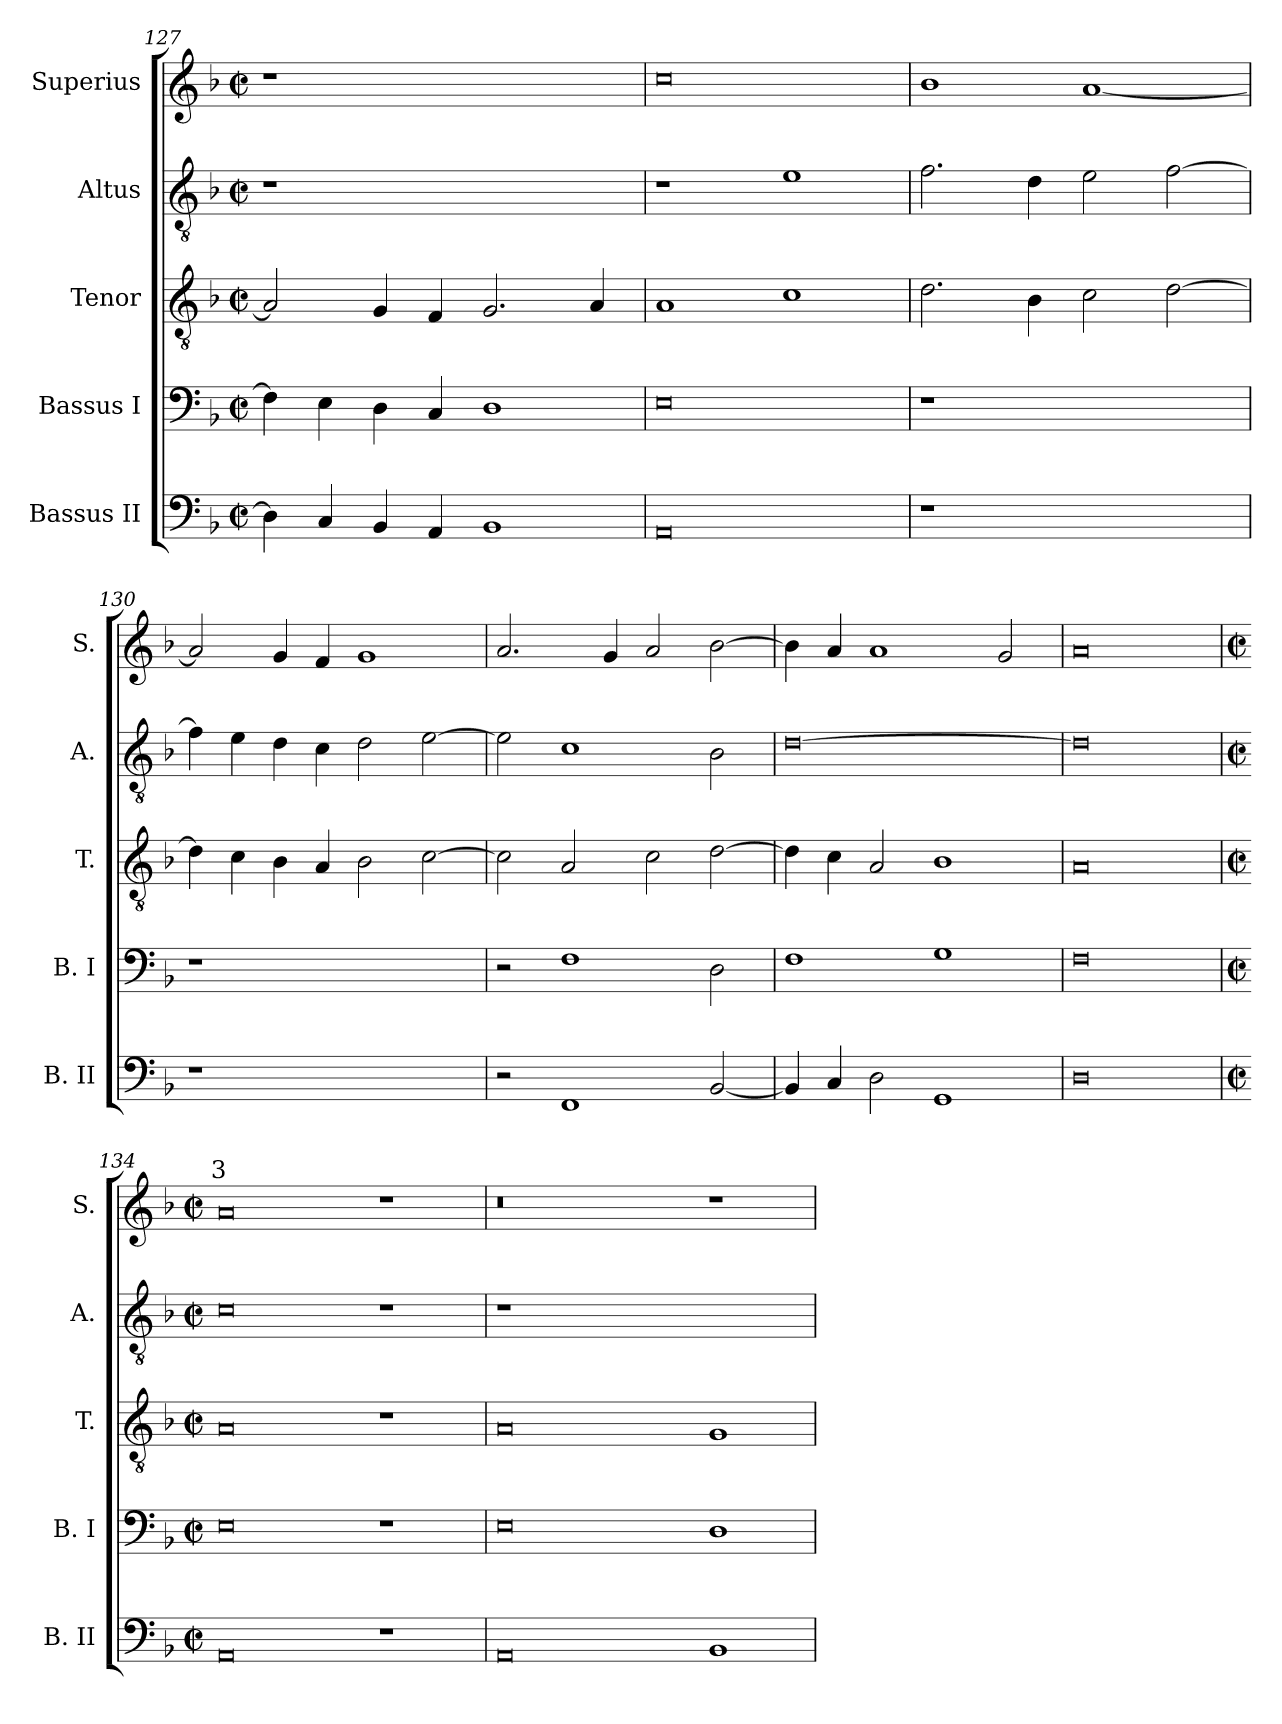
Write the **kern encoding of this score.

**kern	**kern	**kern	**kern	**kern
*part5	*part4	*part3	*part2	*part1
*staff5	*staff4	*staff3	*staff2	*staff1
*I"Bassus II	*I"Bassus I	*I"Tenor	*I"Altus	*I"Superius
*I'B. II	*I'B. I	*I'T.	*I'A.	*I'S.
*clefF4	*clefF4	*clefGv2	*clefGv2	*clefG2
*	*	*ITrd7c12	*ITrd7c12	*
*k[b-]	*k[b-]	*k[b-]	*k[b-]	*k[b-]
*F:	*F:	*F:	*F:	*F:
*M2/2	*M2/2	*M2/2	*M2/2	*M2/2
*met(c|)	*met(c|)	*met(c|)	*met(c|)	*met(c|)
=127	=127	=127	=127	=127
!	!	!	!LO:N:vis=1	!LO:N:vis=1
4Di\]	4Fi\]	2AAi/]	1r	1r
4Ci/	4Ei\	.	.	.
4BB-i/	4Di\	4GGi/	.	.
4AAi/	4Ci/	4FFi/	.	.
1BB-i	1Di	2.GGi/	1ryy	1ryy
.	.	4AAi/	.	.
=128	=128	=128	=128	=128
0AAi	0Ei	1AAi	1r	0cci
.	.	1Ci	1Ei	.
!!LO:LB:g=z
=129	=129	=129	=129	=129
!LO:N:vis=1	!LO:N:vis=1	!	!	!
1r	1r	2.Di\	2.Fi\	1b-i
.	.	4BB-i\	4Di\	.
1ryy	1ryy	2Ci\	2Ei\	[<1ai
.	.	[>2Di\	[>2Fi\	.
=130	=130	=130	=130	=130
!LO:N:vis=1	!LO:N:vis=1	!	!	!
1r	1r	4Di\]	4Fi\]	2ai/]
.	.	4Ci\	4Ei\	.
.	.	4BB-i\	4Di\	4gi/
.	.	4AAi/	4Ci\	4fi/
1ryy	1ryy	2BB-i\	2Di\	1gi
.	.	[>2Ci\	[>2Ei\	.
=131	=131	=131	=131	=131
2r	2r	2Ci\]	2Ei\]	2.ai/
1FFi	1Fi	2AAi/	1Ci	.
.	.	.	.	4gi/
.	.	2Ci\	.	2ai/
[<2BB-i/	2Di\	[>2Di\	2BB-i\	[>2b-i\
=132	=132	=132	=132	=132
4BB-i/]	1Fi	4Di\]	[>0Di	4b-i\]
4Ci/	.	4Ci\	.	4ai/
2Di\	.	2AAi/	.	1ai
1GGi	1Gi	1BB-i	.	.
.	.	.	.	2gi/
=133	=133	=133	=133	=133
0Di	0Fi	0AAi	0Di]	0ai
!!LO:PB:g=z
=134	=134	=134	=134	=134
*M2/2	*M2/2	*M2/2	*M2/2	*M2/2
*met(c|)	*met(c|)	*met(c|)	*met(c|)	*met(c|)
!	!	!	!	!LO:TX:cj:t=3
0AAi	0Ei	0AAi	0Ci	0ai
1r	1r	1r	1r	1r
=135	=135	=135	=135	=135
!	!	!	!LO:N:vis=1	!
0AAi	0Ei	0AAi	1r	0r
.	.	.	0ryy	.
1BB-i	1Di	1GGi	.	1r
=	=	=	=	=
*-	*-	*-	*-	*-
